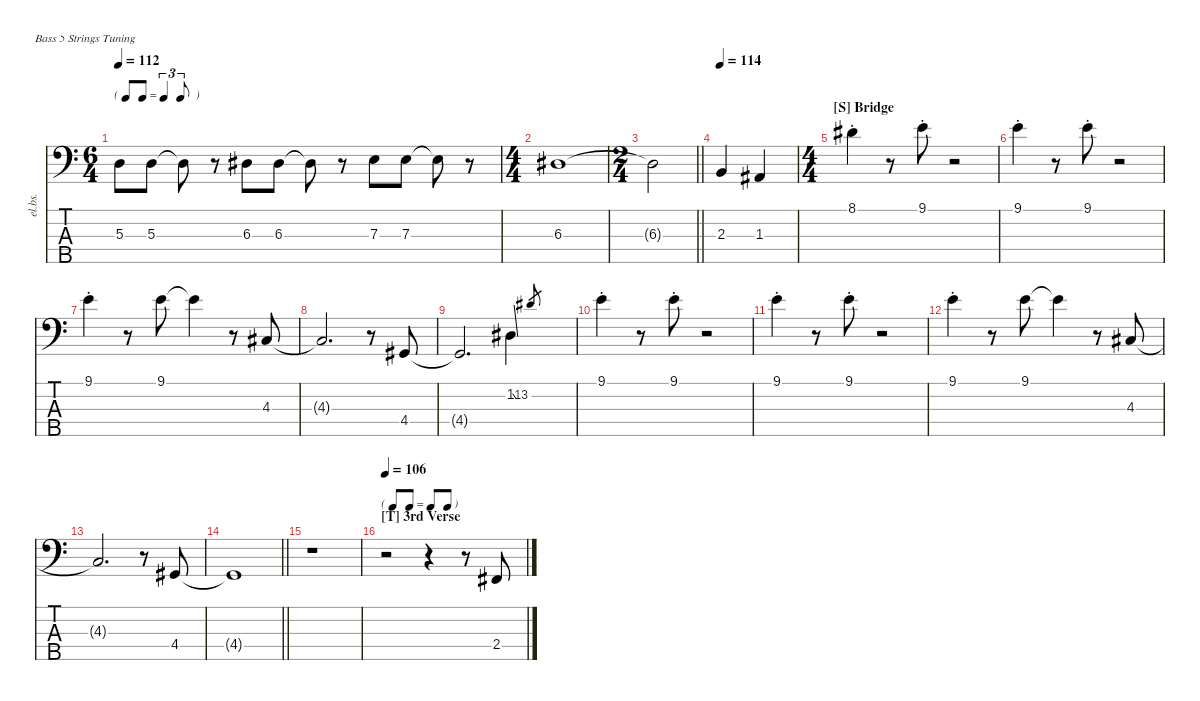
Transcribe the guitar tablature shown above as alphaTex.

\defaultSystemsLayout 4
\hideDynamics
\bracketExtendMode nobrackets
\track ("E.Bass" "el.bs.") {solo instrument electricbassfinger}
\staff {score tabs}
\tuning (G2 D2 A1 E1 B0)
\ts (6 4)
\beaming (8 6 6)
\tf triplet8th
\tempo 112
\clef f4
\ks c
5.3.8{dy mf} 5.3.8{beam split} 5.3{t}.8{beam split} r.8{beam split} 6.3{acc #}.8 6.3{acc #}.8{beam split} 6.3{t acc #}.8{beam split} r.8{beam split} 7.3.8 7.3.8{beam split} 7.3{t}.8 r.8 |
\ts (4 4)
\beaming (8 2 2 2 2)
6.3{acc #}.1 |
\ts (2 4)
\beaming (8 2 2)
\barLineRight lightlight
6.3{t acc #}.2 |
\tempo 114
2.3.4 1.3{acc #}.4 |
\ts (4 4)
\beaming (8 2 2 2 2)
\section ("S" "Bridge")
8.1{st acc #}.4 r.8 9.1{st}.8 r.2 |
9.1{st}.4 r.8 9.1{st}.8 r.2 |
9.1{st}.4 r.8 9.1.8 9.1{t}.4 r.8 4.3{acc #}.8 |
4.3{t acc #}.2{d} r.8 4.4{acc #}.8 |
4.4{t acc #}.2{d} 1.2{ss acc #}.4 13.2{acc #}.8{gr} |
9.1{st}.4 r.8 9.1{st}.8 r.2 |
9.1{st}.4 r.8 9.1{st}.8 r.2 |
9.1{st}.4 r.8 9.1.8 9.1{t}.4 r.8 4.3{acc #}.8 |
4.3{t acc #}.2{d} r.8 4.4{acc #}.8 |
\barLineRight lightlight
4.4{t acc #}.1 |
r.1 |
\tf none
\section ("T" "3rd Verse")
\tempo 106
r.2 r.4 r.8 2.4{acc #}.8
